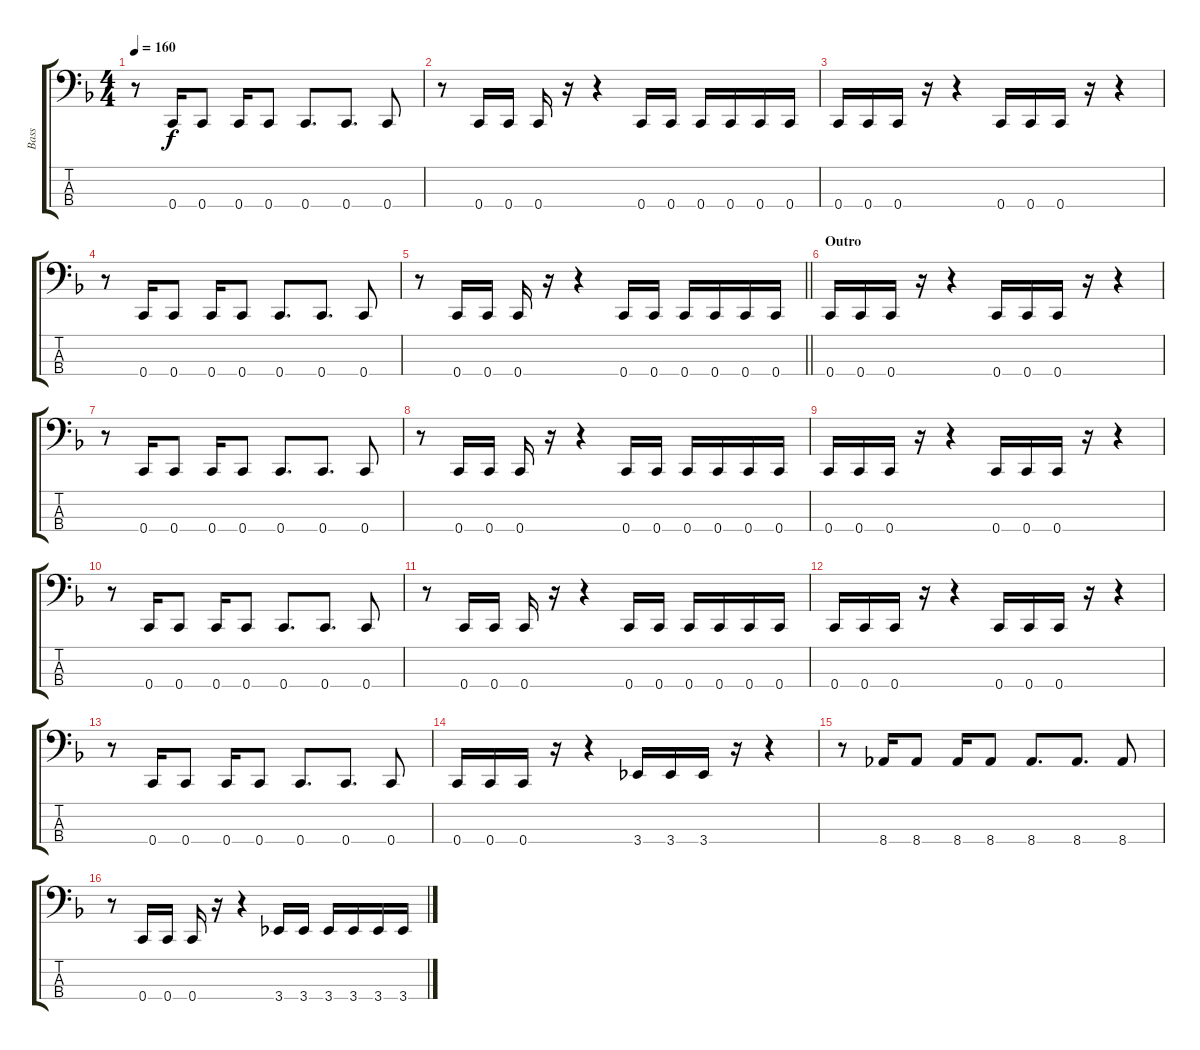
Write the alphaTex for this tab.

\track ("Bass" "Bass") {instrument electricbasspick}
\staff {score tabs}
\tuning (F2 C2 G1 C1) {hide}
\ts (4 4)
\tempo 160
\clef f4
\ks f
r.8{dy f} 0.4.16 0.4.8 0.4.16 0.4.8 0.4.8{d} 0.4.8{d} 0.4.8 |
r.8 0.4.16 0.4.16 0.4.16 r.16 r.4 0.4.16 0.4.16 0.4.16 0.4.16 0.4.16 0.4.16 |
0.4.16 0.4.16 0.4.16 r.16 r.4 0.4.16 0.4.16 0.4.16 r.16 r.4 |
r.8 0.4.16 0.4.8 0.4.16 0.4.8 0.4.8{d} 0.4.8{d} 0.4.8 |
\barLineRight lightlight
r.8 0.4.16 0.4.16 0.4.16 r.16 r.4 0.4.16 0.4.16 0.4.16 0.4.16 0.4.16 0.4.16 |
\section ("" "Outro")
0.4.16 0.4.16 0.4.16 r.16 r.4 0.4.16 0.4.16 0.4.16 r.16 r.4 |
r.8 0.4.16 0.4.8 0.4.16 0.4.8 0.4.8{d} 0.4.8{d} 0.4.8 |
r.8 0.4.16 0.4.16 0.4.16 r.16 r.4 0.4.16 0.4.16 0.4.16 0.4.16 0.4.16 0.4.16 |
0.4.16 0.4.16 0.4.16 r.16 r.4 0.4.16 0.4.16 0.4.16 r.16 r.4 |
r.8 0.4.16 0.4.8 0.4.16 0.4.8 0.4.8{d} 0.4.8{d} 0.4.8 |
r.8 0.4.16 0.4.16 0.4.16 r.16 r.4 0.4.16 0.4.16 0.4.16 0.4.16 0.4.16 0.4.16 |
0.4.16 0.4.16 0.4.16 r.16 r.4 0.4.16 0.4.16 0.4.16 r.16 r.4 |
r.8 0.4.16 0.4.8 0.4.16 0.4.8 0.4.8{d} 0.4.8{d} 0.4.8 |
0.4.16 0.4.16 0.4.16 r.16 r.4 3.4.16 3.4.16 3.4.16 r.16 r.4 |
r.8 8.4.16 8.4.8 8.4.16 8.4.8 8.4.8{d} 8.4.8{d} 8.4.8 |
r.8 0.4.16 0.4.16 0.4.16 r.16 r.4 3.4.16 3.4.16 3.4.16 3.4.16 3.4.16 3.4.16
